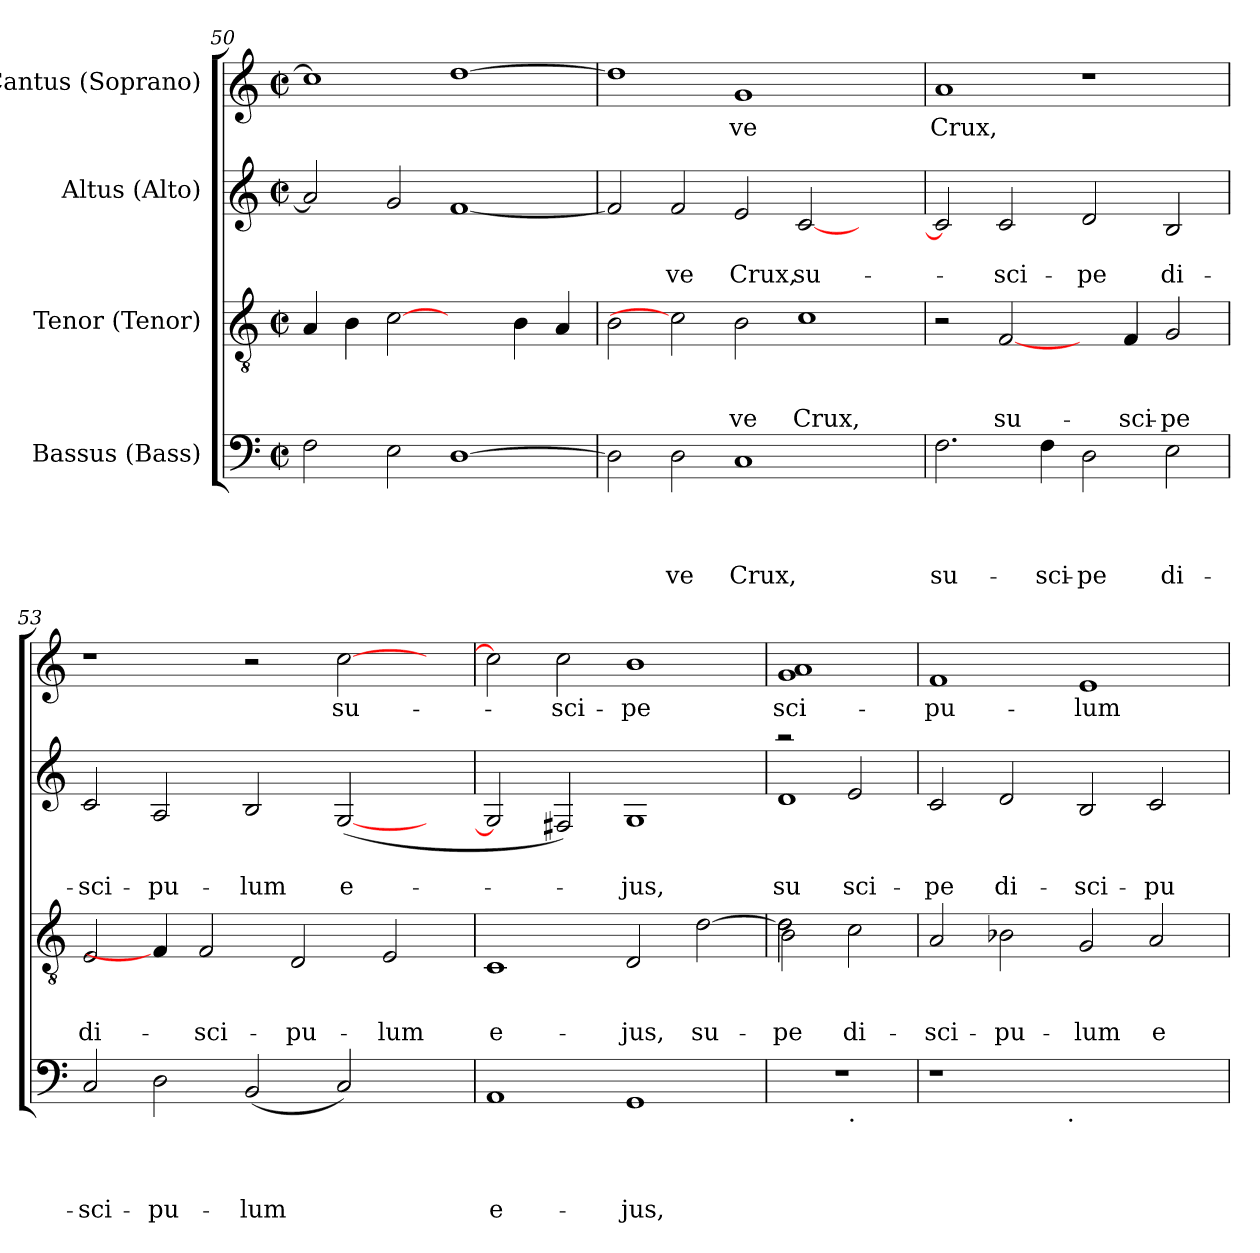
**kern	**text	**text	**text	**text	**kern	**text	**text	**text	**kern	**text	**text	**kern	**text
*part4	*part4	*part4	*part4	*part4	*part3	*part3	*part3	*part3	*part2	*part2	*part2	*part1	*part1
*staff4	*staff4	*staff4	*staff4	*staff4	*staff3	*staff3	*staff3	*staff3	*staff2	*staff2	*staff2	*staff1	*staff1
*I"Bassus (Bass)	*	*	*	*	*I"Tenor (Tenor)	*	*	*	*I"Altus (Alto)	*	*	*I"Cantus (Soprano)	*
*clefF4	*	*	*	*	*clefGv2	*	*	*	*clefG2	*	*	*clefG2	*
*k[]	*	*	*	*	*k[]	*	*	*	*k[]	*	*	*k[]	*
*C:	*	*	*	*	*C:	*	*	*	*C:	*	*	*C:	*
*M2/2	*	*	*	*	*M2/2	*	*	*	*M2/2	*	*	*M2/2	*
*met(c|)	*	*	*	*	*met(c|)	*	*	*	*met(c|)	*	*	*met(c|)	*
=50	=50	=50	=50	=50	=50	=50	=50	=50	=50	=50	=50	=50	=50
2F\	.	.	.	.	4A/	.	.	.	2a/]	.	.	1cc]	.
.	.	.	.	.	4B\	.	.	.	.	.	.	.	.
2E\	.	.	.	.	[2c	.	.	.	2g/	.	.	.	.
[<1D	.	.	.	.	2ryy	.	.	.	[<1f	.	.	[<1dd	.
.	.	.	.	.	4B\	.	.	.	.	.	.	.	.
.	.	.	.	.	4A/	.	.	.	.	.	.	.	.
!!LO:LB:g=z
=51	=51	=51	=51	=51	=51	=51	=51	=51	=51	=51	=51	=51	=51
2D\]	.	.	.	.	2B\	.	.	.	2f/]	.	.	1dd]	.
!	!	!	!	!LO:LY:b	!	!	!	!	!	!	!LO:LY:b	!	!
2D\	.	.	.	-ve	2c]	.	.	.	2f/	.	-ve	.	.
!	!	!	!	!LO:LY:b	!	!	!	!LO:LY:b	!	!	!LO:LY:b	!	!LO:LY:b
1C	.	.	.	Crux,	2B\	.	.	-ve	2e/	.	Crux,	1g	-ve
!	!	!	!	!	!	!	!	!LO:LY:b	!	!	!LO:LY:b	!	!
.	.	.	.	.	1c	.	.	Crux,	[<2c/	.	su-	.	.
2ryy	.	.	.	.	.	.	.	.	2ryy	.	.	2ryy	.
=52	=52	=52	=52	=52	=52	=52	=52	=52	=52	=52	=52	=52	=52
!	!	!	!	!LO:LY:b	!	!	!	!	!	!	!	!	!LO:LY:b
2.F\	.	.	.	su-	2r	.	.	.	2c/]	.	.	1a	Crux,
!	!	!	!	!	!	!	!	!LO:LY:b	!	!	!LO:LY:b	!	!
.	.	.	.	.	[2F/	.	.	su-	2c/	.	-sci-	.	.
!	!	!	!	!LO:LY:b	!	!	!	!	!	!	!	!	!
4F\	.	.	.	-sci-	.	.	.	.	.	.	.	.	.
!	!	!	!	!LO:LY:b:rj	!	!	!	!	!	!	!LO:LY:b	!	!
2D\	.	.	.	-pe	4ryy	.	.	.	2d/	.	-pe	1r	.
!	!	!	!	!	!	!	!	!LO:LY:b	!	!	!	!	!
.	.	.	.	.	4F/	.	.	-sci-	.	.	.	.	.
!	!	!	!	!LO:LY:b	!	!	!	!LO:LY:b:rj	!	!	!LO:LY:b	!	!
2E\	.	.	.	di-	2G/	.	.	-pe	2B/	.	di-	.	.
=53	=53	=53	=53	=53	=53	=53	=53	=53	=53	=53	=53	=53	=53
!	!	!	!	!LO:LY:b	!	!	!	!LO:LY:b	!	!	!LO:LY:b	!	!
2C/	.	.	.	-sci-	2E/	.	.	di-	2c/	.	-sci-	1r	.
!	!	!	!	!LO:LY:b	!	!	!	!	!	!	!LO:LY:b	!	!
2D\	.	.	.	-pu-	4F/]	.	.	.	2A/	.	-pu-	.	.
!	!	!	!	!	!	!	!	!LO:LY:b:rj	!	!	!	!	!
.	.	.	.	.	2F/	.	.	-sci-	.	.	.	.	.
!	!	!	!	!LO:LY:b	!	!	!	!	!	!	!LO:LY:b:rj	!	!
(<2BB/	.	.	.	-lum	.	.	.	.	2B/	.	-lum	2r	.
!	!	!	!	!	!	!	!	!LO:LY:b	!	!	!	!	!
.	.	.	.	.	2D/	.	.	-pu-	.	.	.	.	.
!	!	!	!	!	!	!	!	!	!	!	!LO:LY:b:rj	!	!LO:LY:b
2C/)	.	.	.	.	.	.	.	.	(<[<2G/	.	e-	[>2cc\	su-
!	!	!	!	!	!	!	!	!LO:LY:b:rj	!	!	!	!	!
.	.	.	.	.	2E/	.	.	-lum	.	.	.	.	.
4ryy	.	.	.	.	.	.	.	.	4ryy	.	.	4ryy	.
=54	=54	=54	=54	=54	=54	=54	=54	=54	=54	=54	=54	=54	=54
!	!	!	!	!LO:LY:b:rj	!	!	!	!LO:LY:b:rj	!	!	!	!	!
1AA	.	.	.	e-	1C	.	.	e-	2G/]	.	.	2cc\]	.
!	!	!	!	!	!	!	!	!	!	!	!	!	!LO:LY:b
.	.	.	.	.	.	.	.	.	2F#X/)	.	.	2cc\	-sci-
!	!	!	!	!LO:LY:b	!	!	!	!LO:LY:b	!	!	!LO:LY:b	!	!LO:LY:b:rj
1GG	.	.	.	-jus,	2D/	.	.	-jus,	1G	.	-jus,	1b	-pe
!	!	!	!	!	!	!	!	!LO:LY:b	!	!	!	!	!
.	.	.	.	.	[>2d\	.	.	su-	.	.	.	.	.
=55	=55	=55	=55	=55	=55	=55	=55	=55	=55	=55	=55	=55	=55
*	*	*	*	*	*^	*	*	*	*	*	*	*	*
!	!	!	!	!	!	!	!	!	!LO:LY:b	!	!	!	!	!
*	*	*	*	*	*	*^	*	*	*	*	*	*	*	*
!	!	!	!	!	!	!	!	!	!	!LO:LY:b:rj	!	!	!LO:LY:b	!	!LO:LY:b
*^	*	*	*	*	*	*	*	*	*	*	*^	*	*	*	*
1r	2ryy	.	.	.	.	2d\]	2d\	2B\	.	.	-pe	2raa	1d	.	-su-	1g 1a	-sci-
!	!LO:TX:b:t=.	!	!	!	!	!	!	!	!	!	!	!	!	!	!	!	!
!	!	!	!	!	!	!	!	!	!	!	!LO:LY:b	!	!	!	!LO:LY:b	!	!
.	2ryy	.	.	.	.	2c\	2ryy	2ryy	.	.	-di-	2e/	.	.	sci-	.	.
*	*	*	*	*	*	*	*	*	*	*	*	*v	*v	*	*	*	*
=56	=56	=56	=56	=56	=56	=56	=56	=56	=56	=56	=56	=56	=56	=56	=56	=56
!	!	!	!	!	!	!	!	!	!	!	!LO:LY:b	!	!	!LO:LY:b	!	!LO:LY:b
*	*	*	*	*	*	*v	*v	*v	*	*	*	*	*	*	*	*
1r	2ryy	.	.	.	.	2A/	.	.	sci-	2c/	.	-pe	1f	-pu-
!	!	!	!	!	!	!	!	!	!LO:LY:b	!	!	!LO:LY:b	!	!
.	4...ryy	.	.	.	.	2B-X\	.	.	-pu-	2d/	.	di-	.	.
!	!LO:TX:b:t=.	!	!	!	!	!	!	!	!	!	!	!	!	!
.	1ryy	.	.	.	.	.	.	.	.	.	.	.	.	.
!	!	!	!	!	!	!	!	!	!LO:LY:b:rj	!	!	!LO:LY:b	!	!LO:LY:b
1ryy	.	.	.	.	.	2G/	.	.	-lum	2B/	.	-sci-	1e	-lum
!	!	!	!	!	!	!	!	!	!LO:LY:b:rj	!	!	!LO:LY:b	!	!
.	.	.	.	.	.	2A/	.	.	e-	2c/	.	-pu-	.	.
.	32ryy	.	.	.	.	.	.	.	.	.	.	.	.	.
*v	*v	*	*	*	*	*	*	*	*	*	*	*	*	*
=	=	=	=	=	=	=	=	=	=	=	=	=	=
*-	*-	*-	*-	*-	*-	*-	*-	*-	*-	*-	*-	*-	*-
